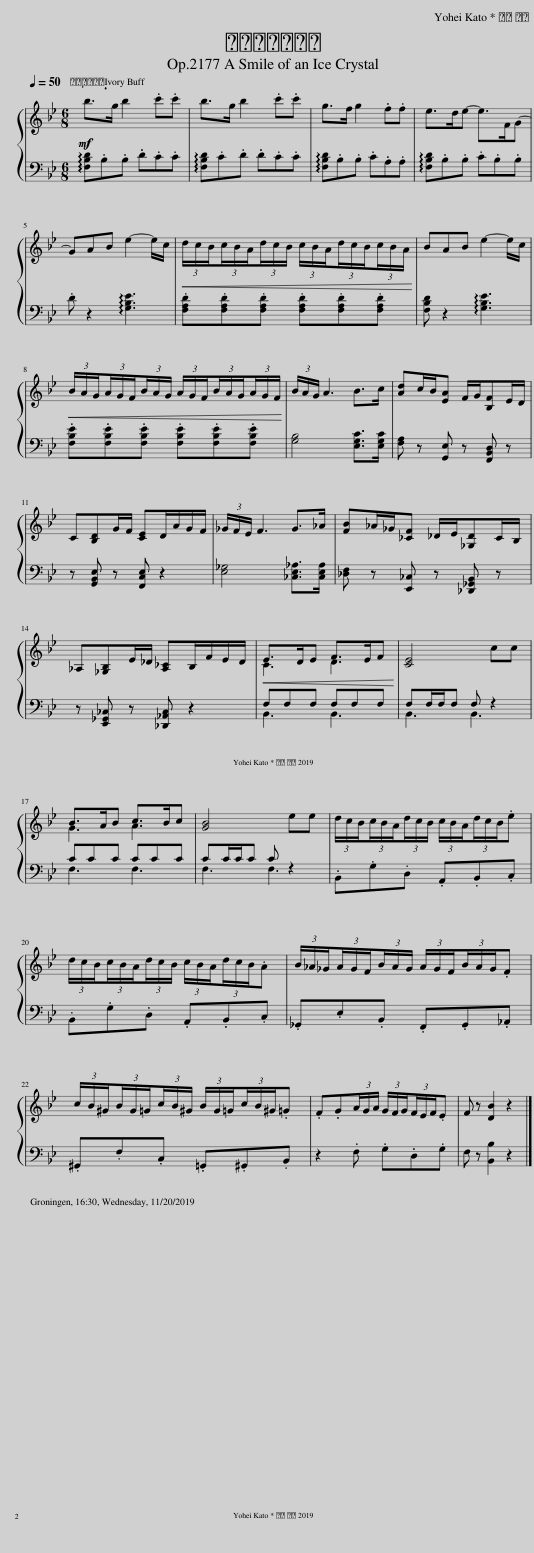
X:1
%%score { ( 1 3 ) | ( 2 4 ) }
L:1/8
Q:1/4=50
M:6/8
I:linebreak $
K:Bb
V:1 treble
V:3 treble
V:2 bass
V:4 bass
V:1
!mf! b>g b2 .c'.c' | b>g b2 .c'.c' | g>f g2 .f.f | e>de- e>FG- |$ GAB e2- e/c/ | %5
!<(! (3d/c/B/(3c/B/A/(3d/c/B/ (3c/B/A/(3d/c/B/(3c/B/A/!<)! | BAB e2- e/c/ |$!<(! (3B/A/G/(3A/G/F/(3B/A/G/ (3A/G/F/(3B/A/G/(3A/G/F/!<)! | (3B/A/G/ A3 B>c | [Ad]c/B/[EA] F/G/[B,F]E/D/ |$ %10
 C[B,D]G/F/ [CE]D/A/G/F/ | (3_G/F/E/ F3 G>_A | [FB]_A/_G/[_CF] _D/E/[_G,D]C/B,/ |$ _A,[_G,B,]E/_D/ [A,_C]B,/F/E/D/ |!<(! C3 D3!<)! | %15
 [CE]4 cc |$ G3 A3 | [GB]4 ee | (3d/c/B/(3c/B/A/(3d/c/B/ (3c/B/A/(3d/c/B/.e |$ (3d/c/B/(3c/B/A/(3d/c/B/ (3c/B/A/(3d/c/B/.A | %20
 (3B/_A/_G/(3A/G/F/(3B/A/G/ (3A/G/F/(3B/A/G/.F |$ (3c/B/^G/(3B/G/=G/(3c/B/^G/ (3B/G/=G/(3c/B/^G/.=G | .F.G(3A/G/A/ (3G/F/G/(3F/E/F/.E | F z [DB]2 z2 |] %24
V:2
 !arpeggio![F,B,D].B,.B, .D.C.C | !arpeggio![F,B,D].C.D .D.C.C | !arpeggio![F,B,D].B,.B, .C.A,.A, | !arpeggio![F,B,D].B,.B, .C.B,.B, |$ .D z2 !arpeggio![G,B,E]3 | %5
 .[F,A,D].[F,A,D].[F,A,D] .[F,A,D].[F,A,D].[F,A,D] | [F,B,D] z2 !arpeggio![G,B,E]3 |$ .[F,B,E].[F,B,E].[F,B,E] .[F,B,E].[F,B,E].[F,B,E] | [G,B,]4 [E,G,C]>[E,G,C] | [F,A,] z [G,,E,] z [F,,B,,D,] z |$ %10
 z [G,,B,,E,] z [F,,C,E,] z2 | [E,_G,]4 [_C,E,_A,]>[C,E,A,] | [_D,F,] z [E,,_C,] z [_D,,_G,,B,,] z |$ z [E,,_G,,_C,] z [_D,,_A,,C,] z2 | B,,3 B,,3 | %15
 B,,3 B,,3 |$ F,3 F,3 | F,3 F,3 | .B,,.G,.D, .A,,.B,,.C, |$ .B,,.G,.D, .A,,.B,,.C, | %20
 ._G,,.E,.B,, .F,,.G,,._A,, |$ .^G,,.F,.C, .=G,,.^G,,.B,, | z2 .F, .G,.D,.G, | F, z [B,,B,]2 z2 |] %24
V:3
 x6 | x6 | x6 | x6 |$ x6 | %5
 x6 | x6 |$ x6 | x6 | x6 |$ %10
 x6 | x6 | x6 |$ x6 | E>DE F>EF | %15
 x6 |$ B>AB c>Bc | x6 | x6 |$ x6 | %20
 x6 |$ x6 | x6 | x6 |] %24
V:4
 x6 | x6 | x6 | x6 |$ x6 | %5
 x6 | x6 |$ x6 | x6 | x6 |$ %10
 x6 | x6 | x6 |$ x6 | F,F,F, F,F,F, | %15
 F,F,/F,/F, F, z2 |$ CCC CCC | CC/C/C C z2 | x6 |$ x6 | %20
 x6 |$ x6 | x6 | x6 |] %24
